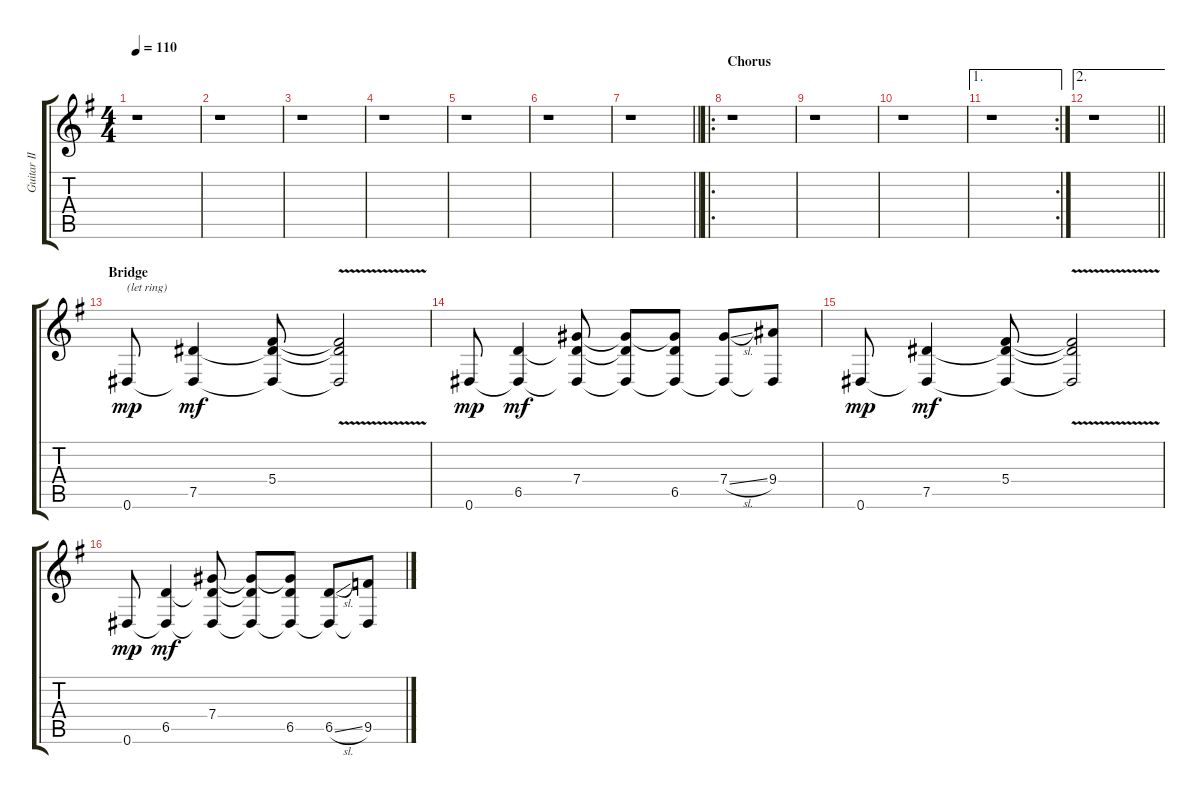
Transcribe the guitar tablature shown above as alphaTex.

\track ("Guitar II" "Guitar II") {instrument distortionguitar}
\staff {score tabs}
\tuning (Eb4 Bb3 Gb3 Db3 Ab2 Eb2) {hide}
\ts (4 4)
\tempo 110
\clef g2
\ks eminor
r.1{dy f} |
r.1 |
r.1 |
r.1 |
r.1 |
r.1 |
\barLineRight lightlight
r.1 |
\ro
\section ("" "Chorus")
r.1 |
r.1 |
r.1 |
\ae 1
\rc 2
r.1 |
\ae 2
\barLineRight lightlight
r.1 |
\section ("" "Bridge")
0.6.8{txt "(let ring)" dy mp} (7.5 0.6{t}).4{dy mf} (5.4 7.5{t} 0.6{t}).8 (5.4{v t} 7.5{t} 0.6{t}).2 |
0.6.8{dy mp} (6.5 0.6{t}).4{dy mf} (7.4 6.5{t} 0.6{t}).8 (7.4{t} 6.5{t} 0.6{t}).8 (7.4{t} 6.5 0.6{t}).8 (7.4{sl} 0.6{t}).8 (9.4 0.6{t}).8 |
0.6.8{dy mp} (7.5 0.6{t}).4{dy mf} (5.4 7.5{t} 0.6{t}).8 (5.4{v t} 7.5{t} 0.6{t}).2 |
0.6.8{dy mp} (6.5 0.6{t}).4{dy mf} (7.4 6.5{t} 0.6{t}).8 (7.4{t} 6.5{t} 0.6{t}).8 (7.4{t} 6.5 0.6{t}).8 (6.5{sl} 0.6{t}).8 (9.5 0.6{t}).8
